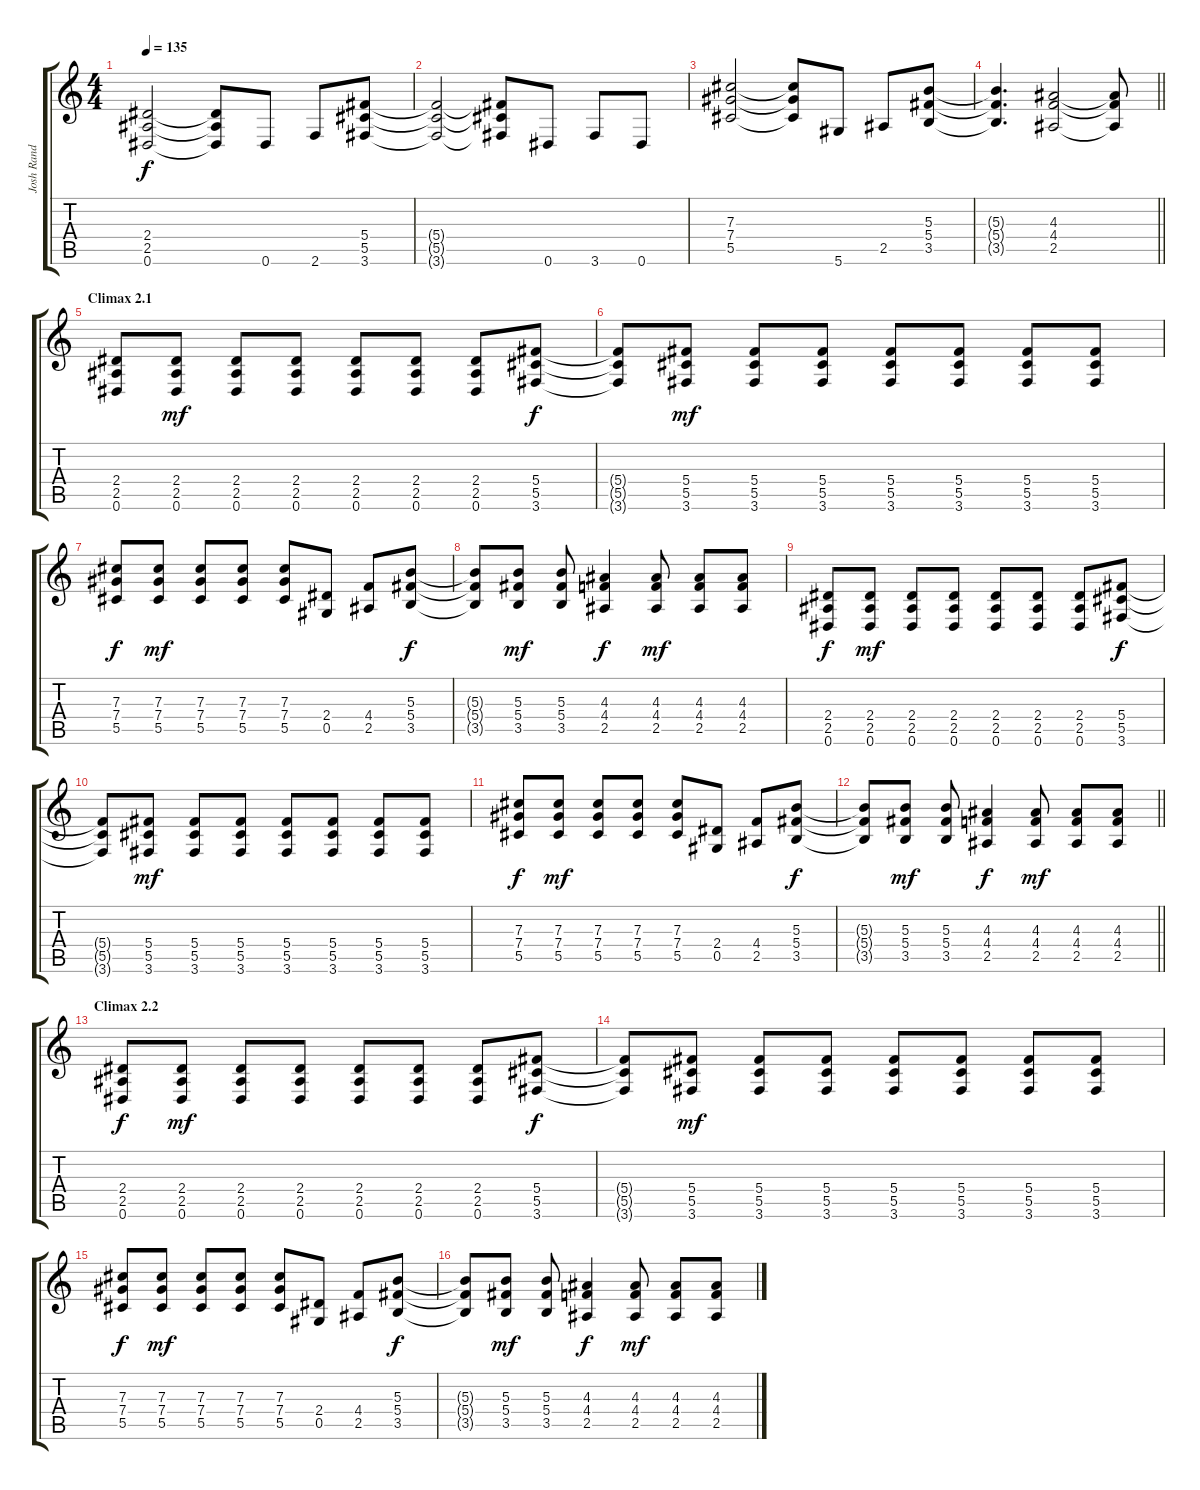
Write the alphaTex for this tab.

\track ("Josh Rand" "Josh Rand") {instrument distortionguitar}
\staff {score tabs}
\tuning (Eb4 Bb3 Gb3 Db3 Ab2 Eb2) {hide}
\ts (4 4)
\tempo 135
\clef g2
\ks c
(2.4 2.5 0.6).2{dy f} (2.4{t} 2.5{t} 0.6{t}).8 0.6.8 2.6.8 (5.4 5.5 3.6).8 |
(5.4{t} 5.5{t} 3.6{t}).2 (5.4{t} 5.5{t} 3.6{t}).8 0.6.8 3.6.8 0.6.8 |
(7.3 7.4 5.5).2 (7.3{t} 7.4{t} 5.5{t}).8 5.6.8 2.5.8 (5.3 5.4 3.5).8 |
\barLineRight lightlight
(5.3{t} 5.4{t} 3.5{t}).4{d} (4.3 4.4 2.5).2 (4.3{t} 4.4{t} 2.5{t}).8 |
\section ("" "Climax 2.1")
(2.4 2.5 0.6).8 (2.4 2.5 0.6).8{dy mf} (2.4 2.5 0.6).8 (2.4 2.5 0.6).8 (2.4 2.5 0.6).8 (2.4 2.5 0.6).8 (2.4 2.5 0.6).8 (5.4 5.5 3.6).8{dy f} |
(5.4{t} 5.5{t} 3.6{t}).8 (5.4 5.5 3.6).8{dy mf} (5.4 5.5 3.6).8 (5.4 5.5 3.6).8 (5.4 5.5 3.6).8 (5.4 5.5 3.6).8 (5.4 5.5 3.6).8 (5.4 5.5 3.6).8 |
(7.3 7.4 5.5).8{dy f} (7.3 7.4 5.5).8{dy mf} (7.3 7.4 5.5).8 (7.3 7.4 5.5).8 (7.3 7.4 5.5).8 (2.4 0.5).8 (4.4 2.5).8 (5.3 5.4 3.5).8{dy f} |
(5.3{t} 5.4{t} 3.5{t}).8 (5.3 5.4 3.5).8{dy mf} (5.3 5.4 3.5).8 (4.3 4.4 2.5).4{dy f} (4.3 4.4 2.5).8{dy mf} (4.3 4.4 2.5).8 (4.3 4.4 2.5).8 |
(2.4 2.5 0.6).8{dy f} (2.4 2.5 0.6).8{dy mf} (2.4 2.5 0.6).8 (2.4 2.5 0.6).8 (2.4 2.5 0.6).8 (2.4 2.5 0.6).8 (2.4 2.5 0.6).8 (5.4 5.5 3.6).8{dy f} |
(5.4{t} 5.5{t} 3.6{t}).8 (5.4 5.5 3.6).8{dy mf} (5.4 5.5 3.6).8 (5.4 5.5 3.6).8 (5.4 5.5 3.6).8 (5.4 5.5 3.6).8 (5.4 5.5 3.6).8 (5.4 5.5 3.6).8 |
(7.3 7.4 5.5).8{dy f} (7.3 7.4 5.5).8{dy mf} (7.3 7.4 5.5).8 (7.3 7.4 5.5).8 (7.3 7.4 5.5).8 (2.4 0.5).8 (4.4 2.5).8 (5.3 5.4 3.5).8{dy f} |
\barLineRight lightlight
(5.3{t} 5.4{t} 3.5{t}).8 (5.3 5.4 3.5).8{dy mf} (5.3 5.4 3.5).8 (4.3 4.4 2.5).4{dy f} (4.3 4.4 2.5).8{dy mf} (4.3 4.4 2.5).8 (4.3 4.4 2.5).8 |
\section ("" "Climax 2.2")
(2.4 2.5 0.6).8{dy f} (2.4 2.5 0.6).8{dy mf} (2.4 2.5 0.6).8 (2.4 2.5 0.6).8 (2.4 2.5 0.6).8 (2.4 2.5 0.6).8 (2.4 2.5 0.6).8 (5.4 5.5 3.6).8{dy f} |
(5.4{t} 5.5{t} 3.6{t}).8 (5.4 5.5 3.6).8{dy mf} (5.4 5.5 3.6).8 (5.4 5.5 3.6).8 (5.4 5.5 3.6).8 (5.4 5.5 3.6).8 (5.4 5.5 3.6).8 (5.4 5.5 3.6).8 |
(7.3 7.4 5.5).8{dy f} (7.3 7.4 5.5).8{dy mf} (7.3 7.4 5.5).8 (7.3 7.4 5.5).8 (7.3 7.4 5.5).8 (2.4 0.5).8 (4.4 2.5).8 (5.3 5.4 3.5).8{dy f} |
(5.3{t} 5.4{t} 3.5{t}).8 (5.3 5.4 3.5).8{dy mf} (5.3 5.4 3.5).8 (4.3 4.4 2.5).4{dy f} (4.3 4.4 2.5).8{dy mf} (4.3 4.4 2.5).8 (4.3 4.4 2.5).8
